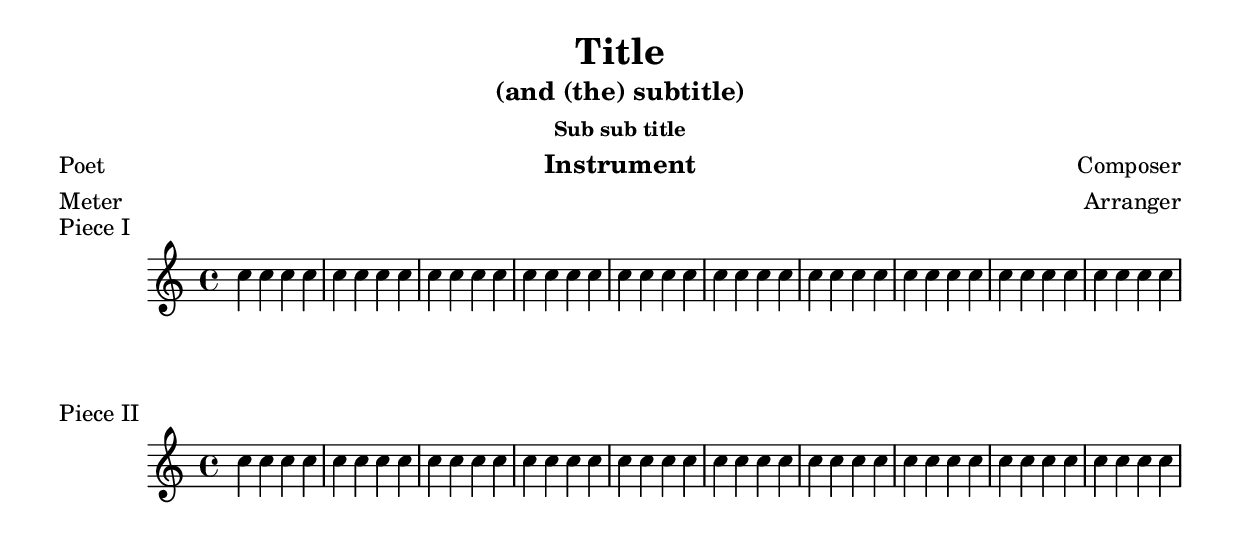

\version "2.6.0"


    
\header {

     texidoc = "This shows how different settings on \paper modify the
general page layout. Basically \paper will set the values for the
whole paper while \layout for each \score block.

This file is best viewed outside the collated files document.
" 

 
    title = "Title"
    subtitle = "(and (the) subtitle)"
    subsubtitle = "Sub sub title"
    poet = "Poet"
    composer = "Composer"
    texttranslator = "Text Translator"
    meter = "Meter"
    arranger = "Arranger"
    instrument = "Instrument"
  }

\paper {
    %hsize = 2\cm
    %vsize = 2\cm
    topmargin = 2\cm
    bottommargin = 2\cm
    %headsep = 7\cm
    %footsep = 7\cm
    raggedbottom = ##t
    raggedlastbottom = ##t
    leftmargin = 3\cm
    linewidth = 15\cm
    %rigthmargin = 3\cm
    interscoreline = 3\cm
}


\book {
    \score {
        \relative c'' {
            \repeat unfold 10 {
                \repeat unfold 4 {c4}
            }
        }
        \header {piece = "Piece I"}
        \layout {linewidth = 13\cm}
    }
    \score {
        \relative c'' {
            \repeat unfold 10 {
                \repeat unfold 4 {c4}
            }
        }
        \header {
	  breakbefore = ##f
	  piece = "Piece II"
	}
        \layout {linewidth = 9\cm}
    }
}
